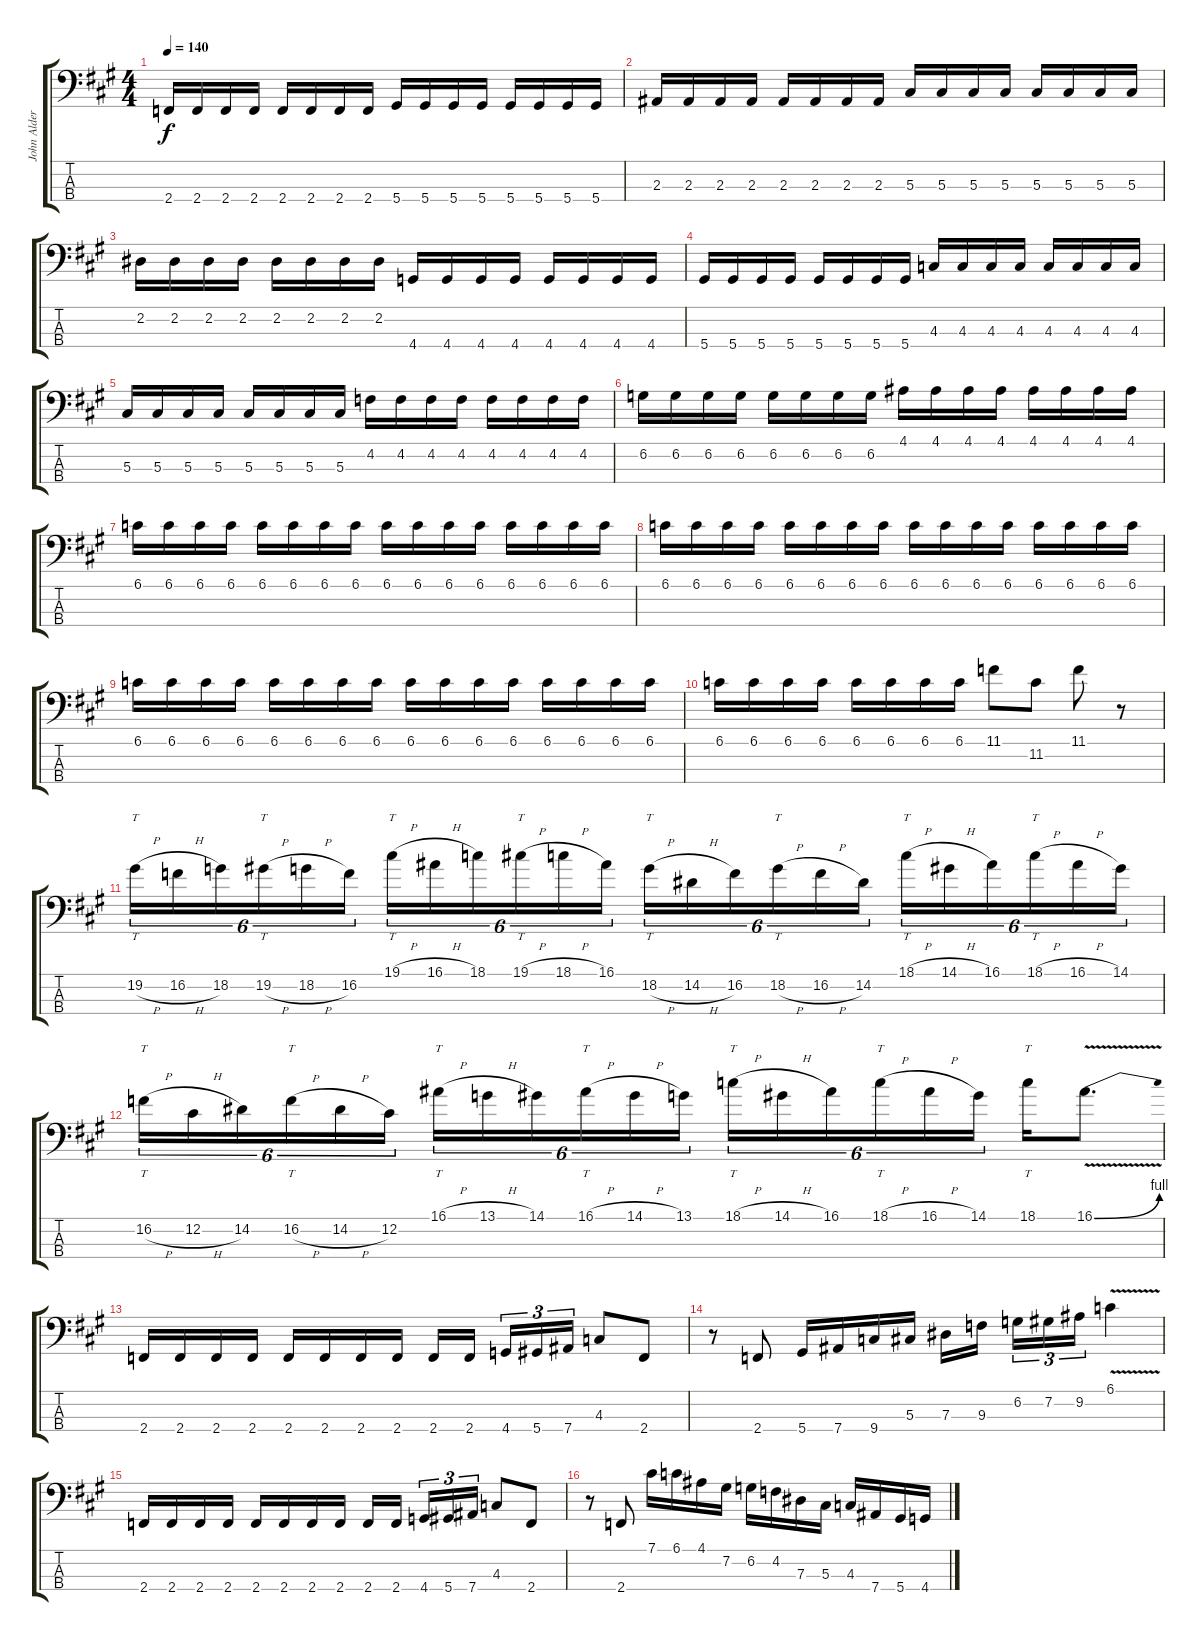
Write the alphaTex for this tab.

\track ("John Alderete" "John Alder") {instrument electricbassfinger}
\staff {score tabs}
\tuning (Gb2 Db2 Ab1 Eb1) {hide}
\ts (4 4)
\tempo 140
\clef f4
\ks f#minor
2.4.16{dy f} 2.4.16 2.4.16 2.4.16 2.4.16 2.4.16 2.4.16 2.4.16 5.4.16 5.4.16 5.4.16 5.4.16 5.4.16 5.4.16 5.4.16 5.4.16 |
2.3.16 2.3.16 2.3.16 2.3.16 2.3.16 2.3.16 2.3.16 2.3.16 5.3.16 5.3.16 5.3.16 5.3.16 5.3.16 5.3.16 5.3.16 5.3.16 |
2.2.16 2.2.16 2.2.16 2.2.16 2.2.16 2.2.16 2.2.16 2.2.16 4.4.16 4.4.16 4.4.16 4.4.16 4.4.16 4.4.16 4.4.16 4.4.16 |
5.4.16 5.4.16 5.4.16 5.4.16 5.4.16 5.4.16 5.4.16 5.4.16 4.3.16 4.3.16 4.3.16 4.3.16 4.3.16 4.3.16 4.3.16 4.3.16 |
5.3.16 5.3.16 5.3.16 5.3.16 5.3.16 5.3.16 5.3.16 5.3.16 4.2.16 4.2.16 4.2.16 4.2.16 4.2.16 4.2.16 4.2.16 4.2.16 |
6.2.16 6.2.16 6.2.16 6.2.16 6.2.16 6.2.16 6.2.16 6.2.16 4.1.16 4.1.16 4.1.16 4.1.16 4.1.16 4.1.16 4.1.16 4.1.16 |
6.1.16 6.1.16 6.1.16 6.1.16 6.1.16 6.1.16 6.1.16 6.1.16 6.1.16 6.1.16 6.1.16 6.1.16 6.1.16 6.1.16 6.1.16 6.1.16 |
6.1.16 6.1.16 6.1.16 6.1.16 6.1.16 6.1.16 6.1.16 6.1.16 6.1.16 6.1.16 6.1.16 6.1.16 6.1.16 6.1.16 6.1.16 6.1.16 |
6.1.16 6.1.16 6.1.16 6.1.16 6.1.16 6.1.16 6.1.16 6.1.16 6.1.16 6.1.16 6.1.16 6.1.16 6.1.16 6.1.16 6.1.16 6.1.16 |
6.1.16 6.1.16 6.1.16 6.1.16 6.1.16 6.1.16 6.1.16 6.1.16 11.1.8 11.2.8 11.1.8 r.8 |
19.2{h}.16{tt tu (6 4)} 16.2{h}.16{tu (6 4)} 18.2.16{tu (6 4)} 19.2{h}.16{tt tu (6 4)} 18.2{h}.16{tu (6 4)} 16.2.16{tu (6 4)} 19.1{h}.16{tt tu (6 4)} 16.1{h}.16{tu (6 4)} 18.1.16{tu (6 4)} 19.1{h}.16{tt tu (6 4)} 18.1{h}.16{tu (6 4)} 16.1.16{tu (6 4)} 18.2{h}.16{tt tu (6 4)} 14.2{h}.16{tu (6 4)} 16.2.16{tu (6 4)} 18.2{h}.16{tt tu (6 4)} 16.2{h}.16{tu (6 4)} 14.2.16{tu (6 4)} 18.1{h}.16{tt tu (6 4)} 14.1{h}.16{tu (6 4)} 16.1.16{tu (6 4)} 18.1{h}.16{tt tu (6 4)} 16.1{h}.16{tu (6 4)} 14.1.16{tu (6 4)} |
16.2{h}.16{tt tu (6 4)} 12.2{h}.16{tu (6 4)} 14.2.16{tu (6 4)} 16.2{h}.16{tt tu (6 4)} 14.2{h}.16{tu (6 4)} 12.2.16{tu (6 4)} 16.1{h}.16{tt tu (6 4)} 13.1{h}.16{tu (6 4)} 14.1.16{tu (6 4)} 16.1{h}.16{tt tu (6 4)} 14.1{h}.16{tu (6 4)} 13.1.16{tu (6 4)} 18.1{h}.16{tt tu (6 4)} 14.1{h}.16{tu (6 4)} 16.1.16{tu (6 4)} 18.1{h}.16{tt tu (6 4)} 16.1{h}.16{tu (6 4)} 14.1.16{tu (6 4)} 18.1.16{tt} 16.1{be (bend 0 0 60 4) v}.8{d} |
2.4.16 2.4.16 2.4.16 2.4.16 2.4.16 2.4.16 2.4.16 2.4.16 2.4.16 2.4.16{beam splitsecondary} 4.4.16{tu (3 2)} 5.4.16{tu (3 2)} 7.4.16{tu (3 2)} 4.3.8 2.4.8 |
r.8 2.4.8 5.4.16 7.4.16 9.4.16 5.3.16 7.3.16 9.3.16{beam splitsecondary} 6.2.16{tu (3 2)} 7.2.16{tu (3 2)} 9.2.16{tu (3 2)} 6.1{v}.4 |
2.4.16 2.4.16 2.4.16 2.4.16 2.4.16 2.4.16 2.4.16 2.4.16 2.4.16 2.4.16{beam splitsecondary} 4.4.16{tu (3 2)} 5.4.16{tu (3 2)} 7.4.16{tu (3 2)} 4.3.8 2.4.8 |
r.8 2.4.8 7.1.16 6.1.16 4.1.16 7.2.16 6.2.16 4.2.16 7.3.16 5.3.16 4.3.16 7.4.16 5.4.16 4.4.16
